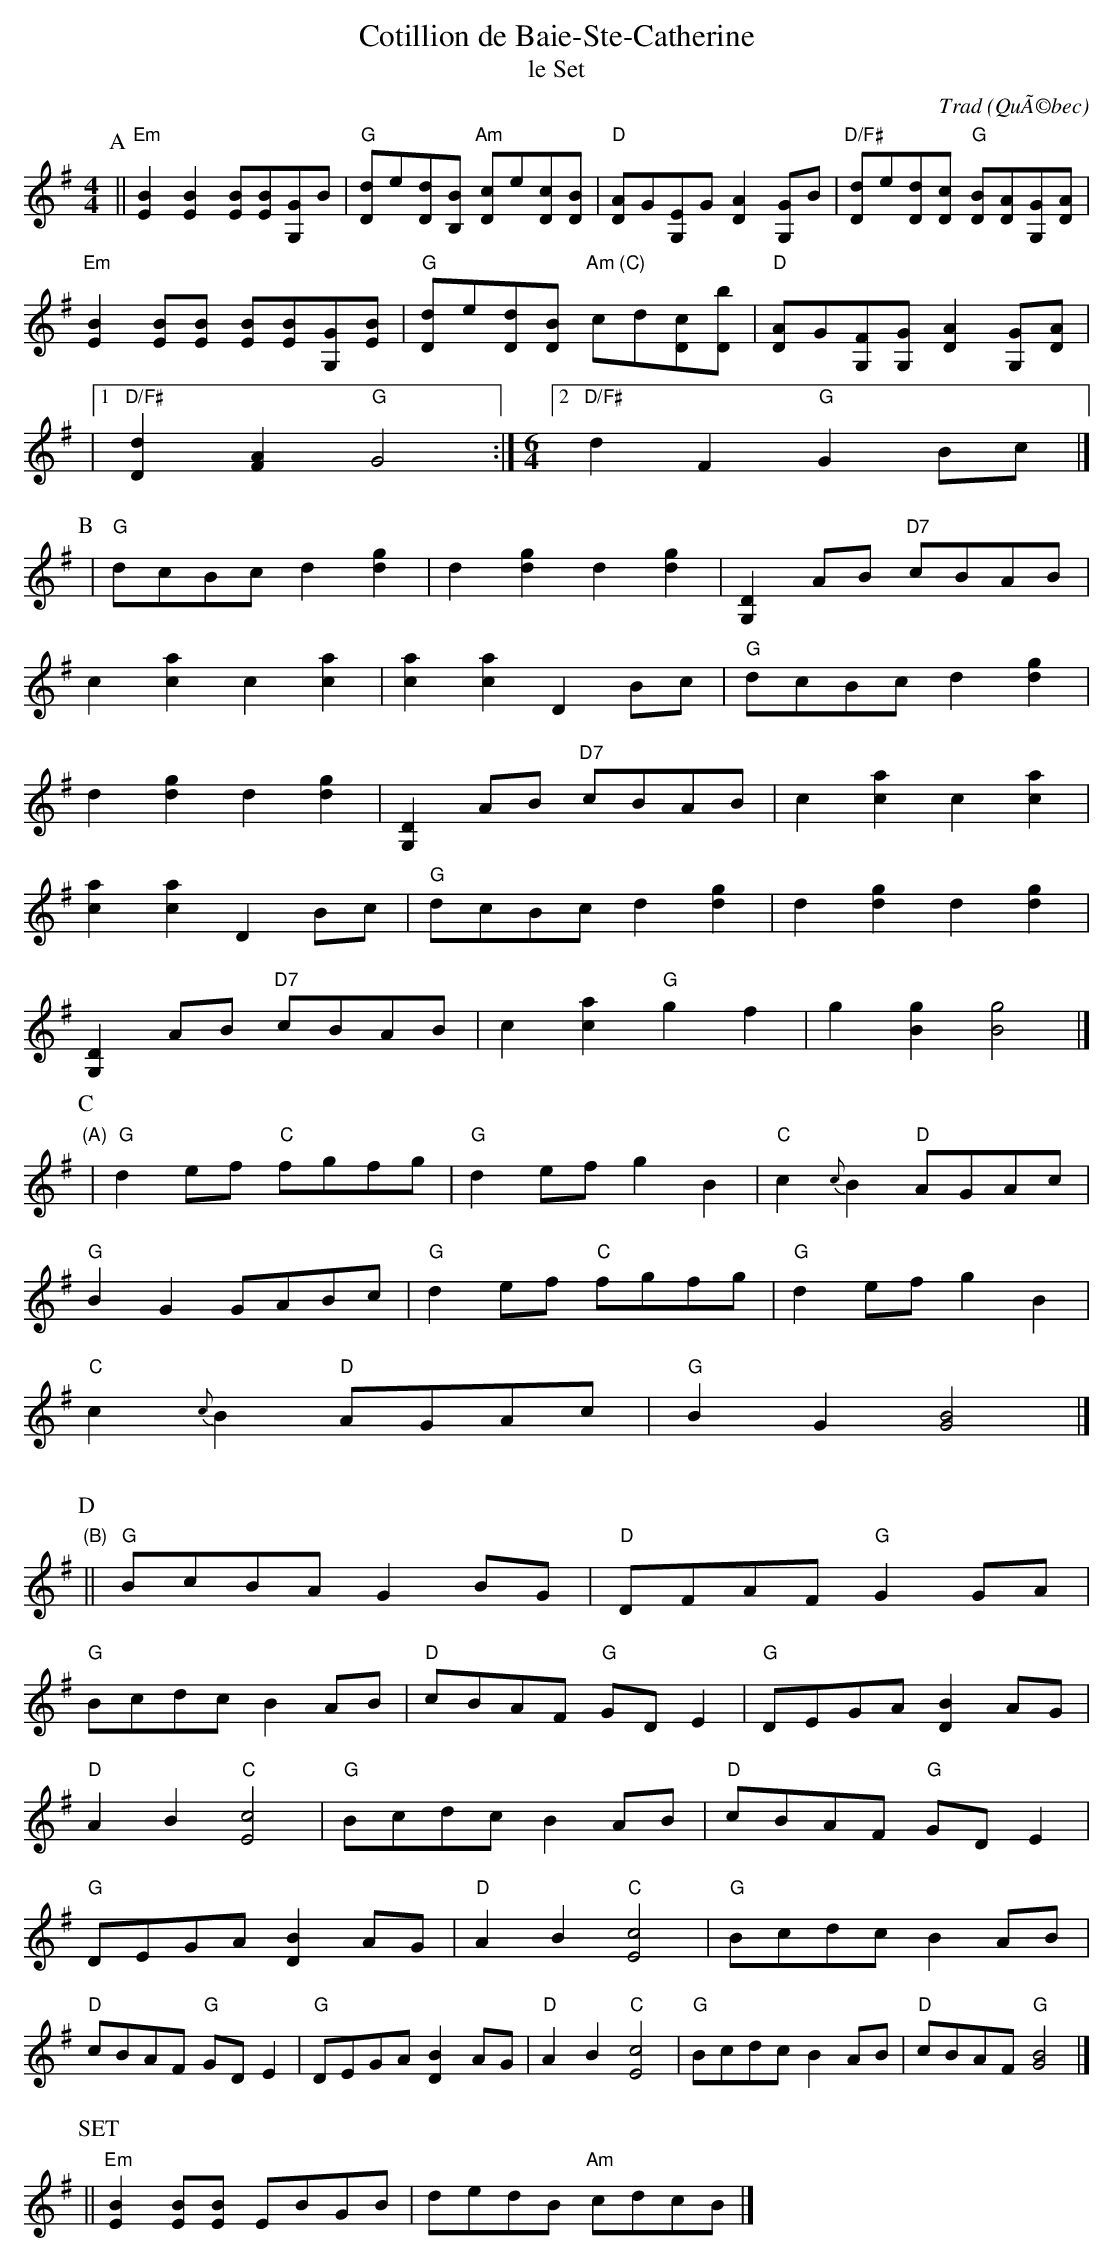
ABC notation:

X:1
T:Cotillion de Baie-Ste-Catherine
T:le Set
C:Trad
O:QuÃ©bec
M:4/4
L:1/8
K:Emin
P:A
|| "Em"[B2E2] [BE]2 [EB][EB][GG,]B |"G" [dD]e[dD][BB,] "Am"[cD]e[cD][BD]|"D" [AD]G[EG,]G [AD]2 [GG,]B |"D/F#"[dD]e[dD][cD] "G" [BD][AD][GG,][AD]|
"Em" [BE]2 [BE][BE] [BE][BE][GG,][BE] |"G" [dD]e[dD][BD] "Am (C)" cd[cD][bD] | "D" [AD]G[FG,][GG,] [AD]2 [GG,][AD] |
|1 "D/F#"[dD]2 [AF]2 "G" G4:|\
M:6/4
[2 "D/F#"d2F2 "G" G2Bc |]
P:B
|"G" dcBc d2[g2d2]|d2[g2d2] d2[g2d2]|[D2G,2]AB "D7"cBAB |
c2[a2c2] c2[a2c2]|[a2c2][a2c2] D2Bc |"G" dcBc d2[g2d2]|
d2[g2d2] d2[g2d2]|[D2G,2]AB "D7"cBAB |c2[a2c2] c2[a2c2]|
[a2c2][a2c2] D2Bc |"G" dcBc d2[g2d2]|d2[g2d2] d2[g2d2]|
[D2G,2]AB "D7"cBAB |c2[a2c2] "G" g2f2 |g2[g2B2] [g4B4]|]
P:C
"(A)"|" G"d2ef "C" fgfg |"G" d2ef g2B2 |"C" c2{c}B2 "D" AGAc |
"G" B2G2 GABc |"G" d2ef "C" fgfg |"G" d2ef g2B2 |
"C" c2{c}B2 "D" AGAc |"G" B2G2 [G4B4]|]
P:D
"(B)"|| "G" BcBA G2BG |"D" DFAF "G" G2GA |
"G" Bcdc B2AB |"D" cBAF "G" GDE2 |"G" DEGA [B2D2]AG |
"D" A2B2 "C" [c4E4]|"G" Bcdc B2AB |"D" cBAF "G" GDE2 |
"G" DEGA [B2D2]AG |"D" A2B2 "C" [c4E4]|"G" Bcdc B2AB |
"D" cBAF "G" GDE2 |"G" DEGA [B2D2]AG |"D" A2B2 "C" [c4E4]|"G" Bcdc B2AB |"D" cBAF "G" [G4B4]|]
P:SET
|| "Em"[B2E2] [BE][BE] EBGB |dedB "Am"cdcB |]
